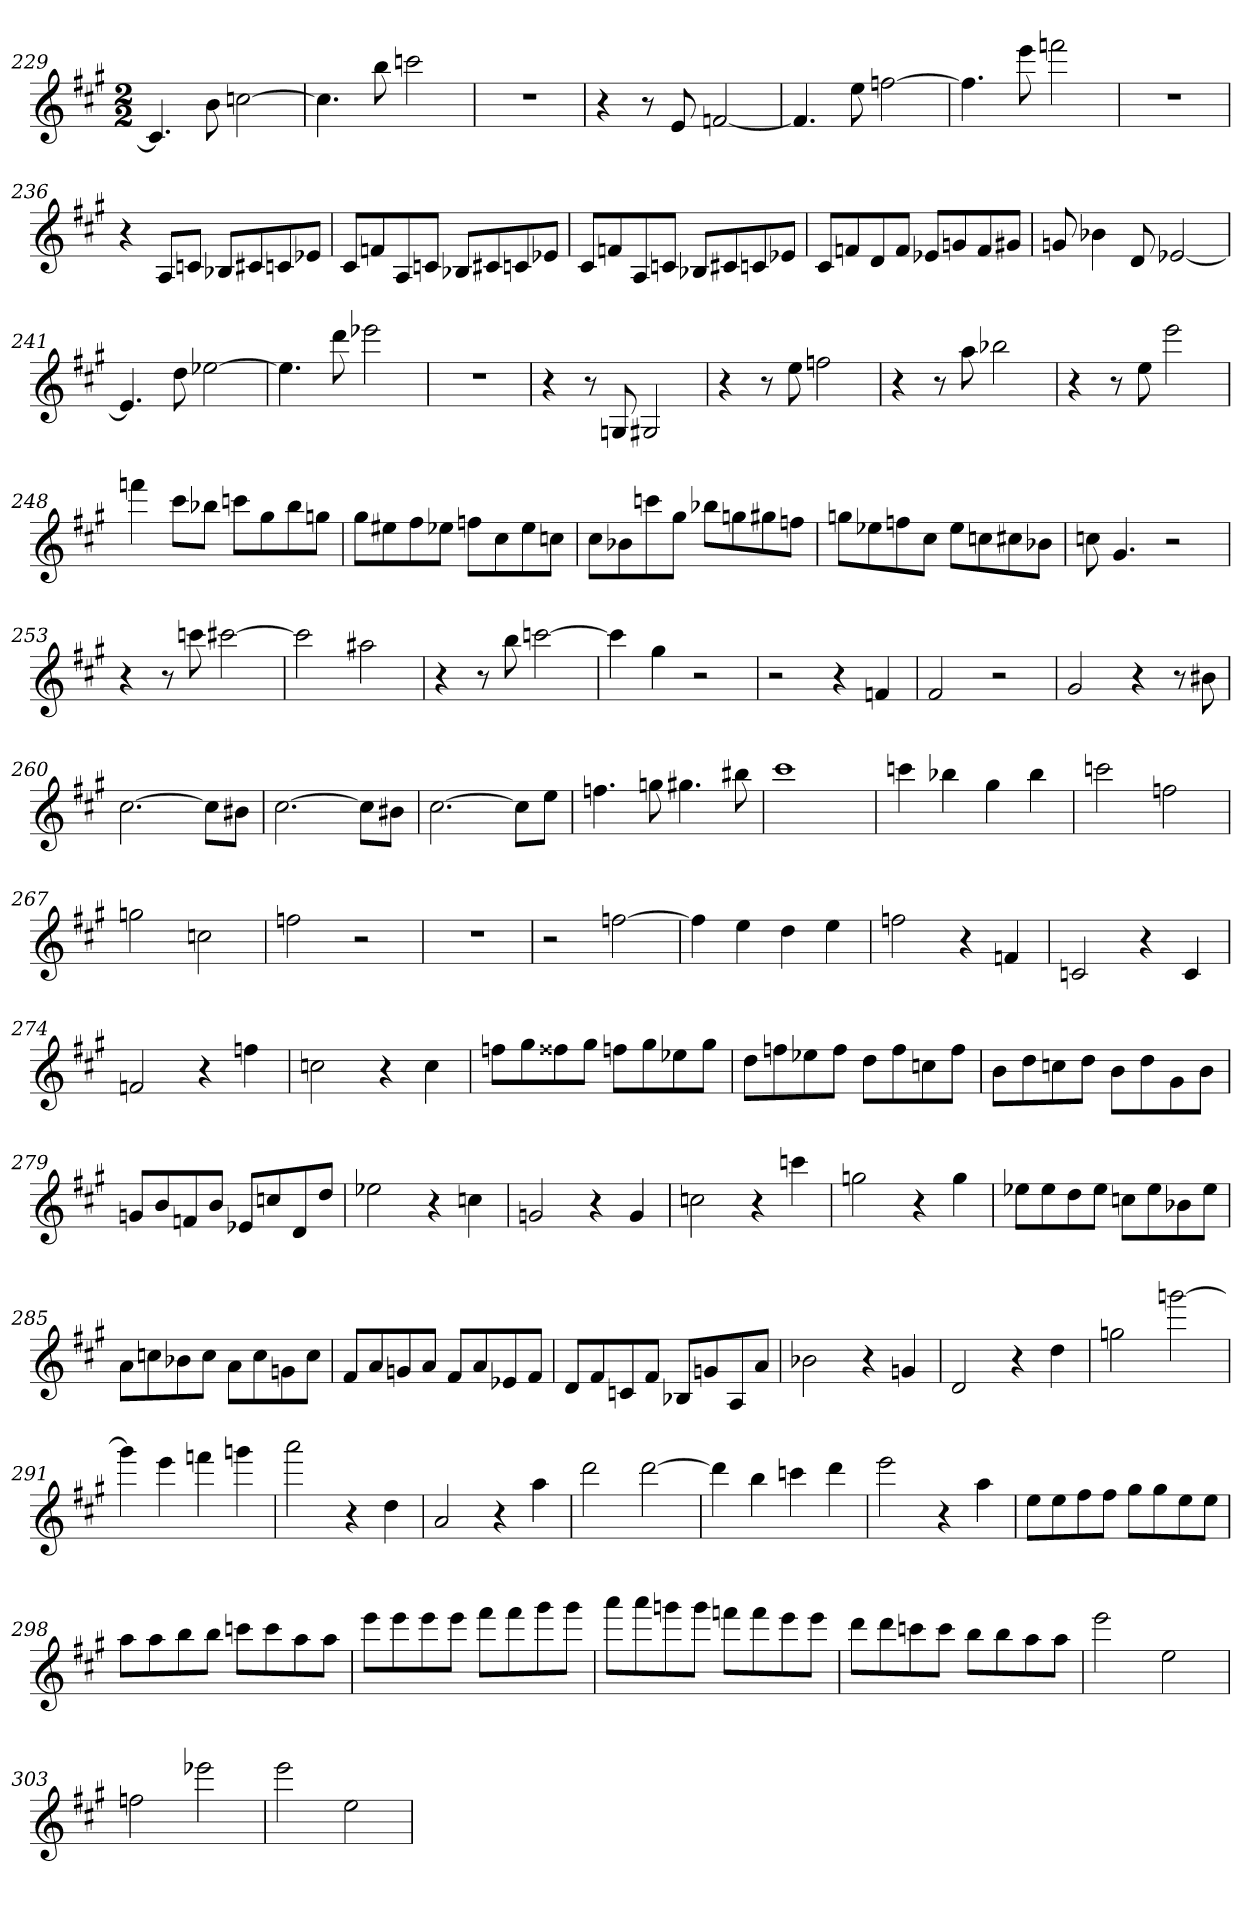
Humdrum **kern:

**kern
*part1
*staff1
*clefG2
*k[f#c#g#]
*A:
*M2/2
=229
4.c]
8b
[2ccn
=230
4.cc]
8bb
2cccn
=231
1r
=232
4r
8r
8e
[2fn
=233
4.f]
8ee
[2ffn
=234
4.ff]
8eee
2fffn
=235
1r
=236
4r
8A/L
8cn/J
8B-X/L
8c#X/
8cn/
8e-X/J
=237
8c#/L
8fn/
8A/
8cn/J
8B-X/L
8c#X/
8cn/
8e-X/J
=238
8c#/L
8fn/
8A/
8cn/J
8B-X/L
8c#X/
8cn/
8e-X/J
=239
8c#/L
8fn/
8d/
8f/J
8e-X/L
8gn/
8f/
8g#X/J
=240
8gn
4b-X
8d
[2e-X
=241
4.e-]
8dd
[2ee-X
=242
4.ee-]
8ddd
2eee-X
=243
1r
=244
4r
8r
8Gn
2G#X
=245
4r
8r
8ee
2ffn
=246
4r
8r
8aa
2bb-X
=247
4r
8r
8ee
2eee
=248
4fffn
8ccc#\L
8bb-X\J
8cccn\L
8gg#\
8bb-\
8ggn\J
=249
8gg#\L
8ee#X\
8ff#\
8ee-X\J
8ffn\L
8cc#\
8ee-\
8ccn\J
=250
8cc#\L
8b-X\
8cccn\
8gg#\J
8bb-X\L
8ggn\
8gg#X\
8ffn\J
=251
8ggn\L
8ee-X\
8ffn\
8cc#\J
8ee-\L
8ccn\
8cc#X\
8b-X\J
=252
8ccn
4.g#
2r
=253
4r
8r
8cccn
[2ccc#X
=254
2ccc#]
2aa#X
=255
4r
8r
8bb
[2cccn
=256
4ccc]
4gg#
2r
=257
2r
4r
4fn
=258
2f#
2r
=259
2g#
4r
8r
8b#X
=260
[2.cc#
8cc#\L]
8b#X\J
=261
[2.cc#
8cc#\L]
8b#X\J
=262
[2.cc#
8cc#\L]
8ee\J
=263
4.ffn
8ggn
4.gg#X
8bb#X
=264
1ccc#
=265
4cccn
4bb-X
4gg#
4bb-
=266
2cccn
2ffn
=267
2ggn
2ccn
=268
2ffn
2r
=269
1r
=270
2r
[2ffn
=271
4ff]
4ee
4dd
4ee
=272
2ffn
4r
4fn
=273
2cn
4r
4c
=274
2fn
4r
4ffn
=275
2ccn
4r
4cc
=276
8ffn\L
8gg#\
8ff##X\
8gg#\J
8ffn\L
8gg#\
8ee-X\
8gg#\J
=277
8dd\L
8ffn\
8ee-X\
8ff\J
8dd\L
8ff\
8ccn\
8ff\J
=278
8b\L
8dd\
8ccn\
8dd\J
8b\L
8dd\
8g#\
8b\J
=279
8gn/L
8b/
8fn/
8b/J
8e-X/L
8ccn/
8d/
8dd/J
=280
2ee-X
4r
4ccn
=281
2gn
4r
4g
=282
2ccn
4r
4cccn
=283
2ggn
4r
4gg
=284
8ee-X\L
8ee-\
8dd\
8ee-\J
8ccn\L
8ee-\
8b-X\
8ee-\J
=285
8a\L
8ccn\
8b-X\
8cc\J
8a\L
8cc\
8gn\
8cc\J
=286
8f#/L
8a/
8gn/
8a/J
8f#/L
8a/
8e-X/
8f#/J
=287
8d/L
8f#/
8cn/
8f#/J
8B-X/L
8gn/
8A/
8a/J
=288
2b-X
4r
4gn
=289
2d
4r
4dd
=290
2ggn
[2gggn
=291
4ggg]
4eee
4fffn
4gggn
=292
2aaa
4r
4dd
=293
2a
4r
4aa
=294
2ddd
[2ddd
=295
4ddd]
4bb
4cccn
4ddd
=296
2eee
4r
4aa
=297
8ee\L
8ee\
8ff#\
8ff#\J
8gg#\L
8gg#\
8ee\
8ee\J
=298
8aa\L
8aa\
8bb\
8bb\J
8cccn\L
8ccc\
8aa\
8aa\J
=299
8eee\L
8eee\
8eee\
8eee\J
8fff#\L
8fff#\
8ggg#\
8ggg#\J
=300
8aaa\L
8aaa\
8gggn\
8ggg\J
8fffn\L
8fff\
8eee\
8eee\J
=301
8ddd\L
8ddd\
8cccn\
8ccc\J
8bb\L
8bb\
8aa\
8aa\J
=302
2eee
2ee
=303
2ffn
2eee-X
=304
2eee
2ee
=
*-
